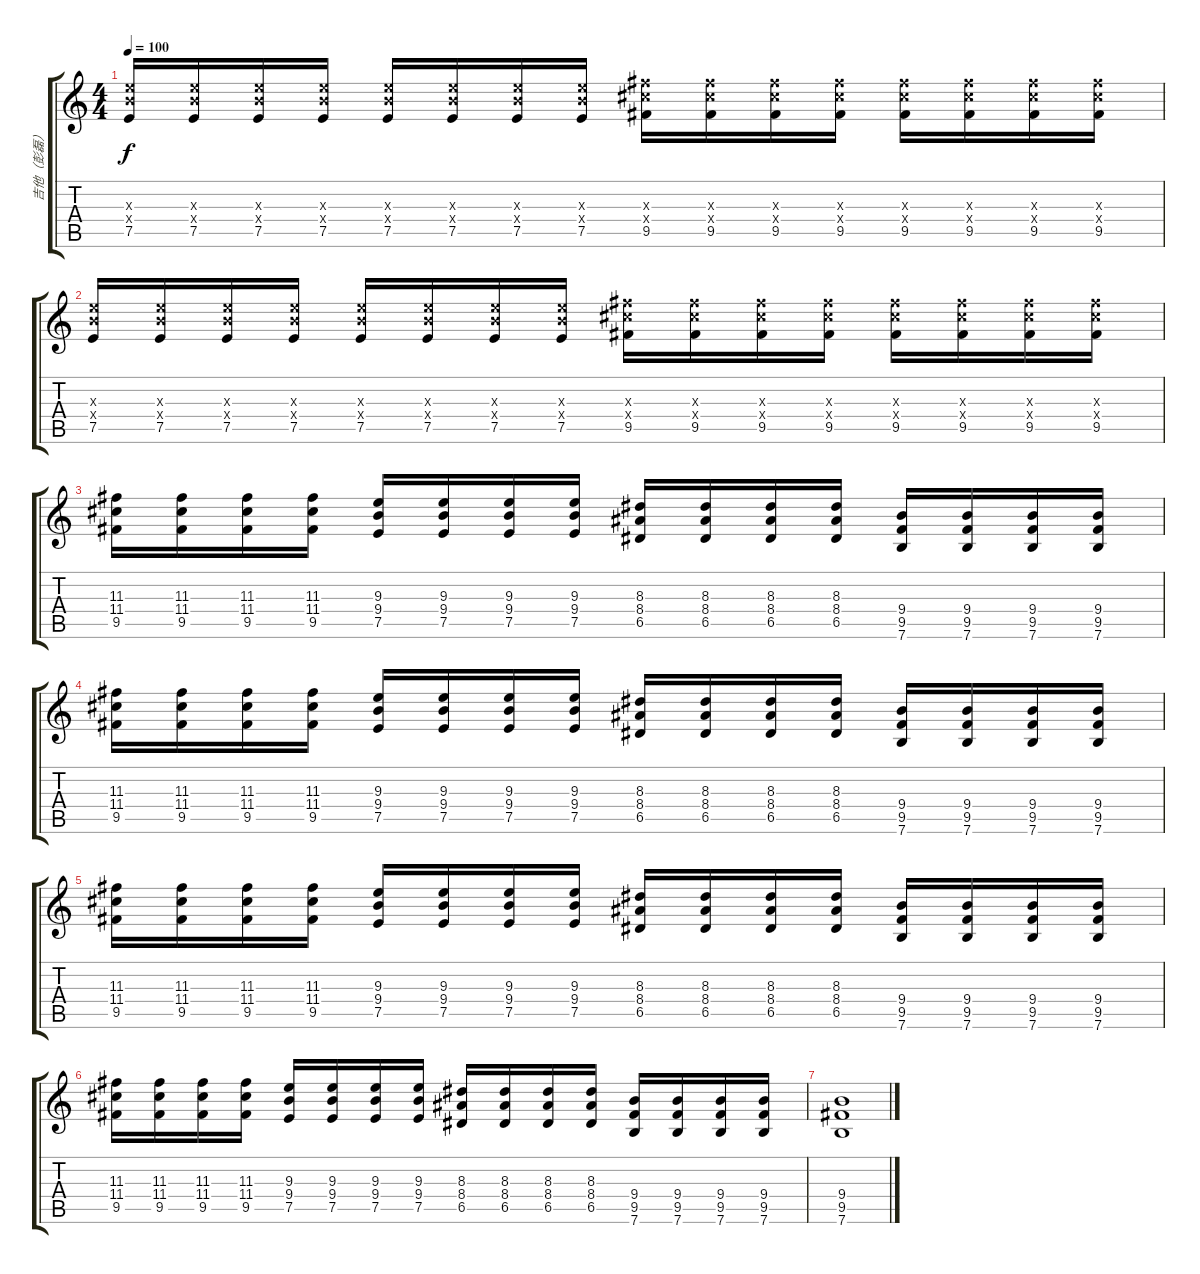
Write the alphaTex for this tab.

\track ("吉他（彭磊）" "吉他（彭磊）") {instrument distortionguitar}
\staff {score tabs}
\tuning (E4 B3 G3 D3 A2 E2) {hide}
\ts (4 4)
\tempo 100
\clef g2
\ks c
(9.3{x} 9.4{x} 7.5).16{dy f} (9.3{x} 9.4{x} 7.5).16 (9.3{x} 9.4{x} 7.5).16 (9.3{x} 9.4{x} 7.5).16 (9.3{x} 9.4{x} 7.5).16 (9.3{x} 9.4{x} 7.5).16 (9.3{x} 9.4{x} 7.5).16 (9.3{x} 9.4{x} 7.5).16 (11.3{x} 11.4{x} 9.5).16 (11.3{x} 11.4{x} 9.5).16 (11.3{x} 11.4{x} 9.5).16 (11.3{x} 11.4{x} 9.5).16 (11.3{x} 11.4{x} 9.5).16 (11.3{x} 11.4{x} 9.5).16 (11.3{x} 11.4{x} 9.5).16 (11.3{x} 11.4{x} 9.5).16 |
(9.3{x} 9.4{x} 7.5).16 (9.3{x} 9.4{x} 7.5).16 (9.3{x} 9.4{x} 7.5).16 (9.3{x} 9.4{x} 7.5).16 (9.3{x} 9.4{x} 7.5).16 (9.3{x} 9.4{x} 7.5).16 (9.3{x} 9.4{x} 7.5).16 (9.3{x} 9.4{x} 7.5).16 (11.3{x} 11.4{x} 9.5).16 (11.3{x} 11.4{x} 9.5).16 (11.3{x} 11.4{x} 9.5).16 (11.3{x} 11.4{x} 9.5).16 (11.3{x} 11.4{x} 9.5).16 (11.3{x} 11.4{x} 9.5).16 (11.3{x} 11.4{x} 9.5).16 (11.3{x} 11.4{x} 9.5).16 |
(11.3 11.4 9.5).16 (11.3 11.4 9.5).16 (11.3 11.4 9.5).16 (11.3 11.4 9.5).16 (9.3 9.4 7.5).16 (9.3 9.4 7.5).16 (9.3 9.4 7.5).16 (9.3 9.4 7.5).16 (8.3 8.4 6.5).16 (8.3 8.4 6.5).16 (8.3 8.4 6.5).16 (8.3 8.4 6.5).16 (9.4 9.5 7.6).16 (9.4 9.5 7.6).16 (9.4 9.5 7.6).16 (9.4 9.5 7.6).16 |
(11.3 11.4 9.5).16 (11.3 11.4 9.5).16 (11.3 11.4 9.5).16 (11.3 11.4 9.5).16 (9.3 9.4 7.5).16 (9.3 9.4 7.5).16 (9.3 9.4 7.5).16 (9.3 9.4 7.5).16 (8.3 8.4 6.5).16 (8.3 8.4 6.5).16 (8.3 8.4 6.5).16 (8.3 8.4 6.5).16 (9.4 9.5 7.6).16 (9.4 9.5 7.6).16 (9.4 9.5 7.6).16 (9.4 9.5 7.6).16 |
(11.3 11.4 9.5).16 (11.3 11.4 9.5).16 (11.3 11.4 9.5).16 (11.3 11.4 9.5).16 (9.3 9.4 7.5).16 (9.3 9.4 7.5).16 (9.3 9.4 7.5).16 (9.3 9.4 7.5).16 (8.3 8.4 6.5).16 (8.3 8.4 6.5).16 (8.3 8.4 6.5).16 (8.3 8.4 6.5).16 (9.4 9.5 7.6).16 (9.4 9.5 7.6).16 (9.4 9.5 7.6).16 (9.4 9.5 7.6).16 |
(11.3 11.4 9.5).16 (11.3 11.4 9.5).16 (11.3 11.4 9.5).16 (11.3 11.4 9.5).16 (9.3 9.4 7.5).16 (9.3 9.4 7.5).16 (9.3 9.4 7.5).16 (9.3 9.4 7.5).16 (8.3 8.4 6.5).16 (8.3 8.4 6.5).16 (8.3 8.4 6.5).16 (8.3 8.4 6.5).16 (9.4 9.5 7.6).16 (9.4 9.5 7.6).16 (9.4 9.5 7.6).16 (9.4 9.5 7.6).16 |
(9.4 9.5 7.6).1
